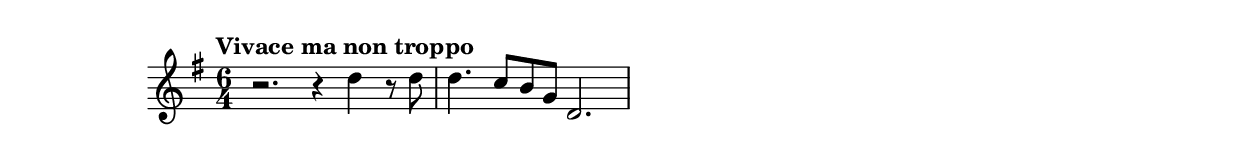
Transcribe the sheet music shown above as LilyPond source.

\relative d''
{
  \key g \major
  \time 6/4
  \tempo "Vivace ma non troppo"
  r2. r4 d r8 d | d4. c8 b g d2.
}
